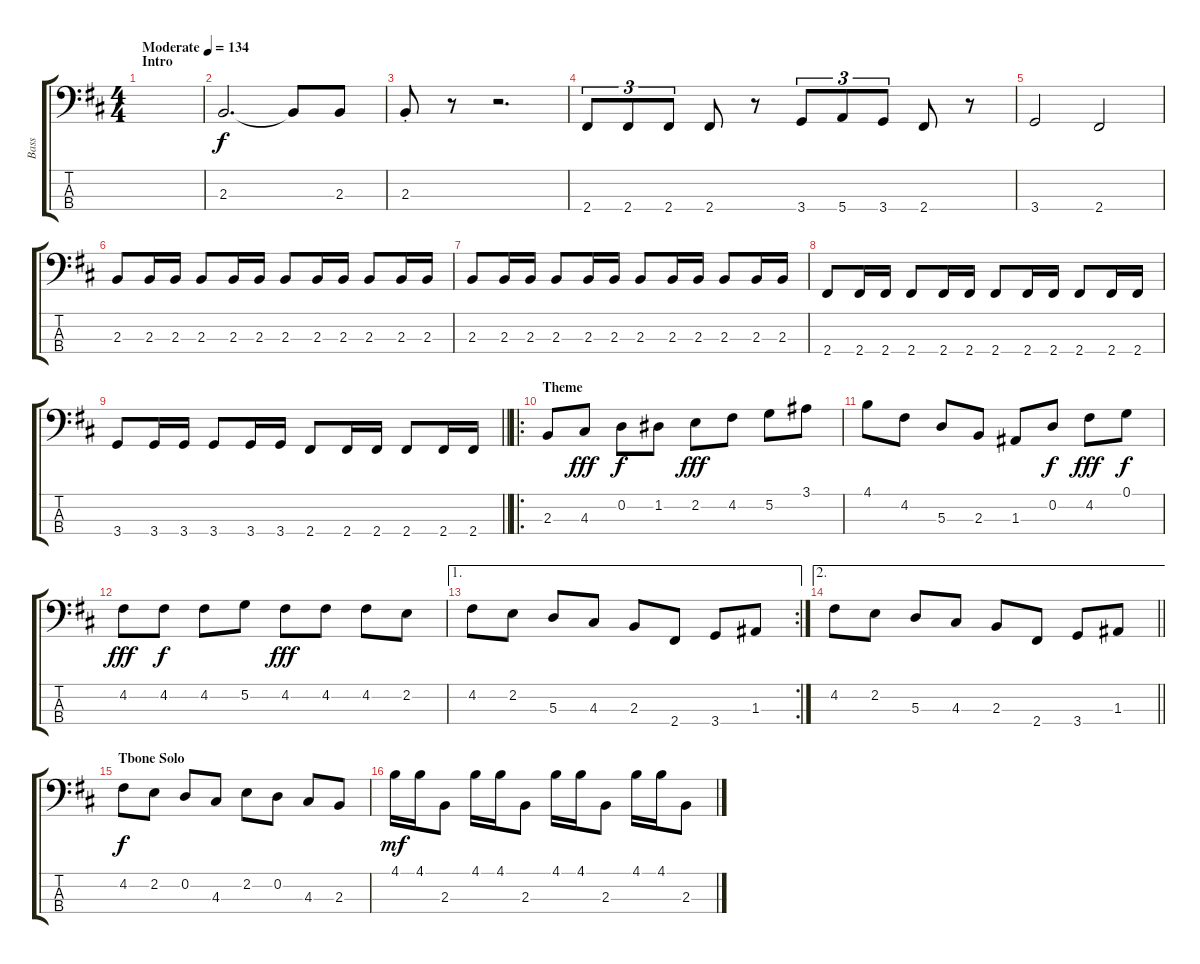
\track ("Bass" "Bass") {instrument electricbassfinger}
\staff {score tabs}
\tuning (G2 D2 A1 E1) {hide}
\ts (4 4)
\section ("" "Intro")
\tempo (134 "Moderate")
\clef f4
\ks bminor
|
2.3.2{d} 2.3{t}.8 2.3.8 |
2.3{st}.8 r.8 r.2{d} |
2.4.8{tu (3 2)} 2.4.8{tu (3 2)} 2.4.8{tu (3 2)} 2.4.8 r.8 3.4.8{tu (3 2)} 5.4.8{tu (3 2)} 3.4.8{tu (3 2)} 2.4.8 r.8 |
3.4.2 2.4.2 |
2.3.8 2.3.16 2.3.16 2.3.8 2.3.16 2.3.16 2.3.8 2.3.16 2.3.16 2.3.8 2.3.16 2.3.16 |
2.3.8 2.3.16 2.3.16 2.3.8 2.3.16 2.3.16 2.3.8 2.3.16 2.3.16 2.3.8 2.3.16 2.3.16 |
2.4.8 2.4.16 2.4.16 2.4.8 2.4.16 2.4.16 2.4.8 2.4.16 2.4.16 2.4.8 2.4.16 2.4.16 |
\barLineRight lightlight
3.4.8 3.4.16 3.4.16 3.4.8 3.4.16 3.4.16 2.4.8 2.4.16 2.4.16 2.4.8 2.4.16 2.4.16 |
\ro
\section ("" "Theme")
2.3.8 4.3.8{dy fff} 0.2.8{dy f} 1.2.8 2.2.8{dy fff} 4.2.8 5.2.8 3.1.8 |
4.1.8 4.2.8 5.3.8 2.3.8 1.3.8 0.2.8{dy f} 4.2.8{dy fff} 0.1.8{dy f} |
4.2.8{dy fff} 4.2.8{dy f} 4.2.8 5.2.8 4.2.8{dy fff} 4.2.8 4.2.8 2.2.8 |
\ae 1
\rc 2
4.2.8 2.2.8 5.3.8 4.3.8 2.3.8 2.4.8 3.4.8 1.3.8 |
\ae 2
\barLineRight lightlight
4.2.8 2.2.8 5.3.8 4.3.8 2.3.8 2.4.8 3.4.8 1.3.8 |
\section ("" "Tbone Solo")
4.2.8{dy f} 2.2.8 0.2.8 4.3.8 2.2.8 0.2.8 4.3.8 2.3.8 |
4.1.16{dy mf} 4.1.16 2.3.8 4.1.16 4.1.16 2.3.8 4.1.16 4.1.16 2.3.8 4.1.16 4.1.16 2.3.8
